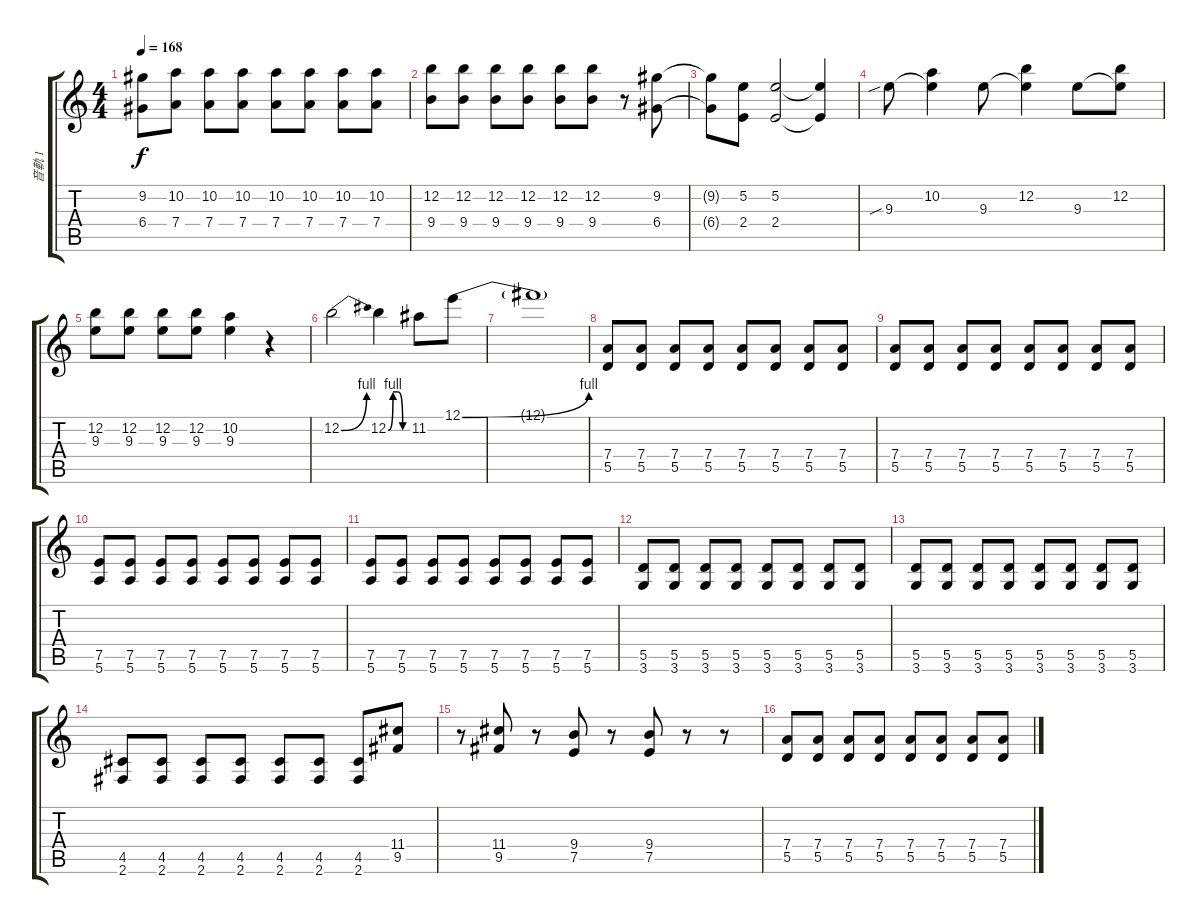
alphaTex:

\track ("音軌 1" "音軌 1") {instrument overdrivenguitar}
\staff {score tabs}
\tuning (E4 B3 G3 D3 A2 E2) {hide}
\ts (4 4)
\tempo 168
\clef g2
\ks c
(9.2{t} 6.4{t}).8{dy f} (10.2 7.4).8 (10.2 7.4).8 (10.2 7.4).8 (10.2 7.4).8 (10.2 7.4).8 (10.2 7.4).8 (10.2 7.4).8 |
(12.2 9.4).8 (12.2 9.4).8 (12.2 9.4).8 (12.2 9.4).8 (12.2 9.4).8 (12.2 9.4).8 r.8 (9.2 6.4).8 |
(9.2{t} 6.4{t}).8 (5.2 2.4).8 (5.2 2.4).2 (5.2{t} 2.4{t}).4 |
9.3{sib}.8 (10.2 9.3{t}).4 9.3.8 (12.2 9.3{t}).4 9.3.8 (12.2 9.3{t}).8 |
(12.2 9.3).8 (12.2 9.3).8 (12.2 9.3).8 (12.2 9.3).8 (10.2 9.3).4 r.4 |
12.2{be (bend 0 0 60 4)}.2 12.2{be (custom 0 0 15 4 30 4 45 0 60 0)}.4 11.2.8 12.1{be (bend 0 0 60 4)}.8 |
12.1{t}.1 |
(7.4 5.5).8 (7.4 5.5).8 (7.4 5.5).8 (7.4 5.5).8 (7.4 5.5).8 (7.4 5.5).8 (7.4 5.5).8 (7.4 5.5).8 |
(7.4 5.5).8 (7.4 5.5).8 (7.4 5.5).8 (7.4 5.5).8 (7.4 5.5).8 (7.4 5.5).8 (7.4 5.5).8 (7.4 5.5).8 |
(7.5 5.6).8 (7.5 5.6).8 (7.5 5.6).8 (7.5 5.6).8 (7.5 5.6).8 (7.5 5.6).8 (7.5 5.6).8 (7.5 5.6).8 |
(7.5 5.6).8 (7.5 5.6).8 (7.5 5.6).8 (7.5 5.6).8 (7.5 5.6).8 (7.5 5.6).8 (7.5 5.6).8 (7.5 5.6).8 |
(5.5 3.6).8 (5.5 3.6).8 (5.5 3.6).8 (5.5 3.6).8 (5.5 3.6).8 (5.5 3.6).8 (5.5 3.6).8 (5.5 3.6).8 |
(5.5 3.6).8 (5.5 3.6).8 (5.5 3.6).8 (5.5 3.6).8 (5.5 3.6).8 (5.5 3.6).8 (5.5 3.6).8 (5.5 3.6).8 |
(4.5 2.6).8 (4.5 2.6).8 (4.5 2.6).8 (4.5 2.6).8 (4.5 2.6).8 (4.5 2.6).8 (4.5 2.6).8 (11.4 9.5).8 |
r.8 (11.4 9.5).8 r.8 (9.4 7.5).8 r.8 (9.4 7.5).8 r.8 r.8 |
(7.4 5.5).8 (7.4 5.5).8 (7.4 5.5).8 (7.4 5.5).8 (7.4 5.5).8 (7.4 5.5).8 (7.4 5.5).8 (7.4 5.5).8
